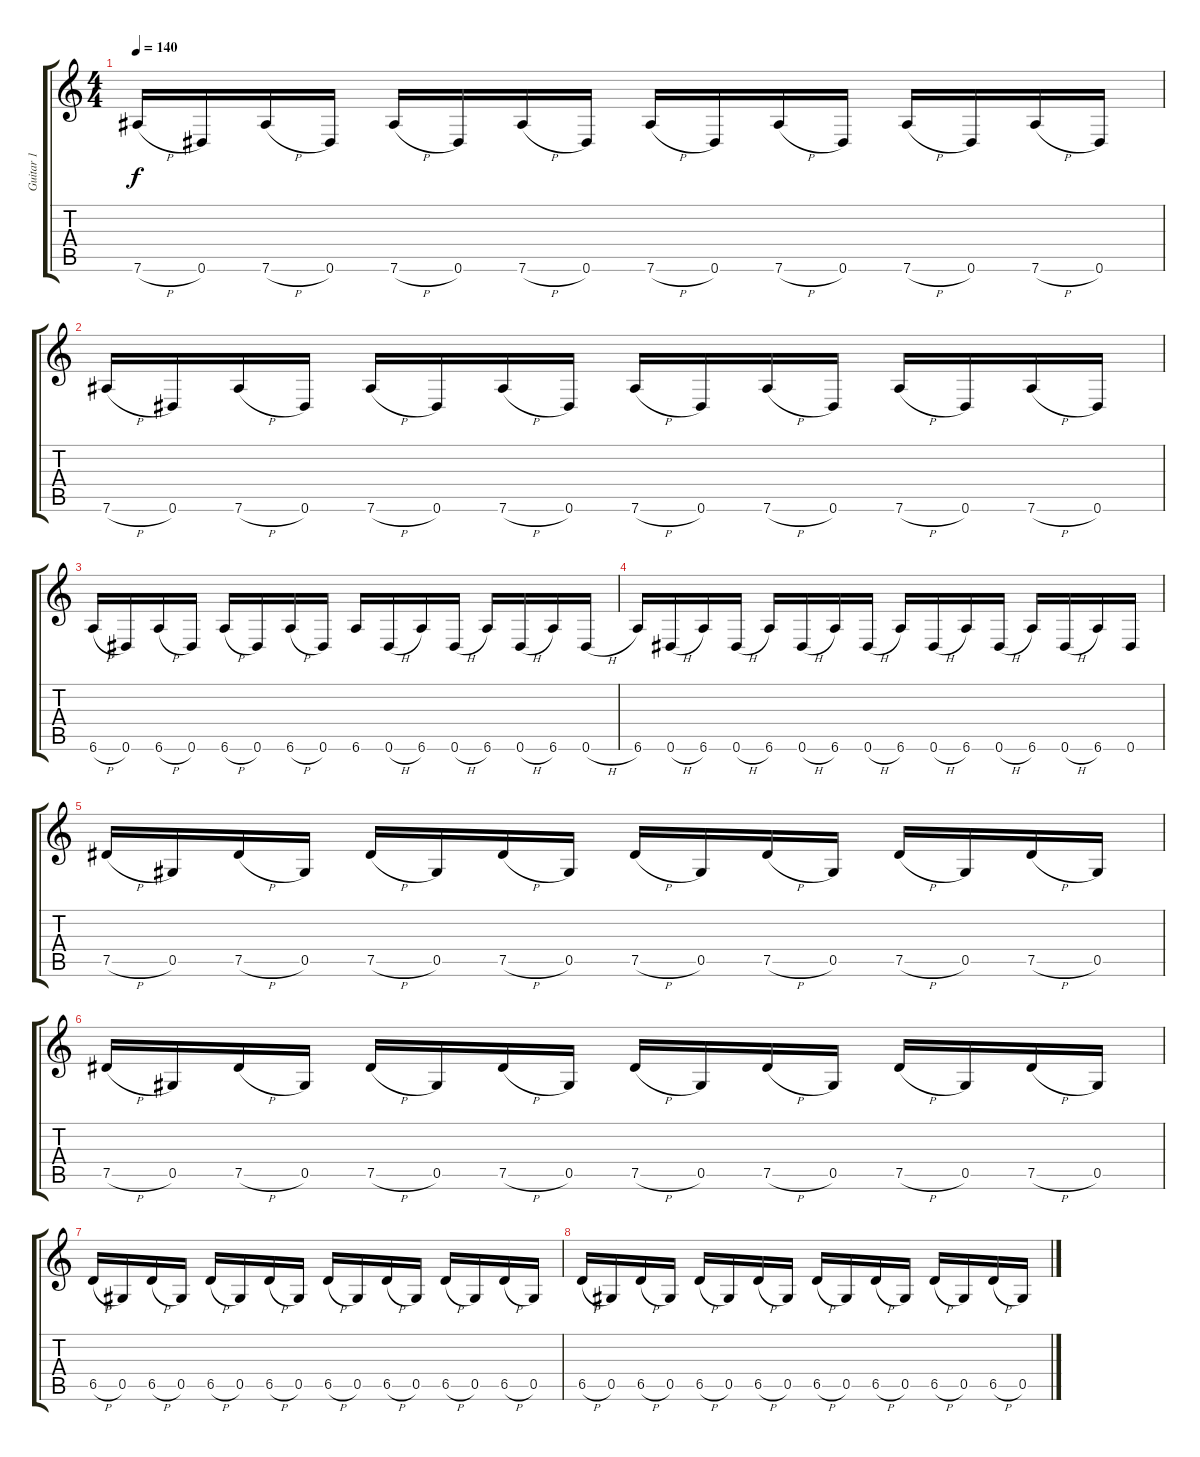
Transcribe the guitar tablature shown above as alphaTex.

\track ("Guitar 1" "Guitar 1") {instrument distortionguitar}
\staff {score tabs}
\tuning (Eb4 Bb3 Gb3 Db3 Ab2 Eb2) {hide}
\ts (4 4)
\tempo 140
\clef g2
\ks c
7.6{h}.16{dy f} 0.6.16 7.6{h}.16 0.6.16 7.6{h}.16 0.6.16 7.6{h}.16 0.6.16 7.6{h}.16 0.6.16 7.6{h}.16 0.6.16 7.6{h}.16 0.6.16 7.6{h}.16 0.6.16 |
7.6{h}.16 0.6.16 7.6{h}.16 0.6.16 7.6{h}.16 0.6.16 7.6{h}.16 0.6.16 7.6{h}.16 0.6.16 7.6{h}.16 0.6.16 7.6{h}.16 0.6.16 7.6{h}.16 0.6.16 |
6.6{h}.16 0.6.16 6.6{h}.16 0.6.16 6.6{h}.16 0.6.16 6.6{h}.16 0.6.16 6.6.16 0.6{h}.16 6.6.16 0.6{h}.16 6.6.16 0.6{h}.16 6.6.16 0.6{h}.16 |
6.6.16 0.6{h}.16 6.6.16 0.6{h}.16 6.6.16 0.6{h}.16 6.6.16 0.6{h}.16 6.6.16 0.6{h}.16 6.6.16 0.6{h}.16 6.6.16 0.6{h}.16 6.6.16 0.6.16 |
7.5{h}.16 0.5.16 7.5{h}.16 0.5.16 7.5{h}.16 0.5.16 7.5{h}.16 0.5.16 7.5{h}.16 0.5.16 7.5{h}.16 0.5.16 7.5{h}.16 0.5.16 7.5{h}.16 0.5.16 |
7.5{h}.16 0.5.16 7.5{h}.16 0.5.16 7.5{h}.16 0.5.16 7.5{h}.16 0.5.16 7.5{h}.16 0.5.16 7.5{h}.16 0.5.16 7.5{h}.16 0.5.16 7.5{h}.16 0.5.16 |
6.5{h}.16 0.5.16 6.5{h}.16 0.5.16 6.5{h}.16 0.5.16 6.5{h}.16 0.5.16 6.5{h}.16 0.5.16 6.5{h}.16 0.5.16 6.5{h}.16 0.5.16 6.5{h}.16 0.5.16 |
6.5{h}.16 0.5.16 6.5{h}.16 0.5.16 6.5{h}.16 0.5.16 6.5{h}.16 0.5.16 6.5{h}.16 0.5.16 6.5{h}.16 0.5.16 6.5{h}.16 0.5.16 6.5{h}.16 0.5.16
